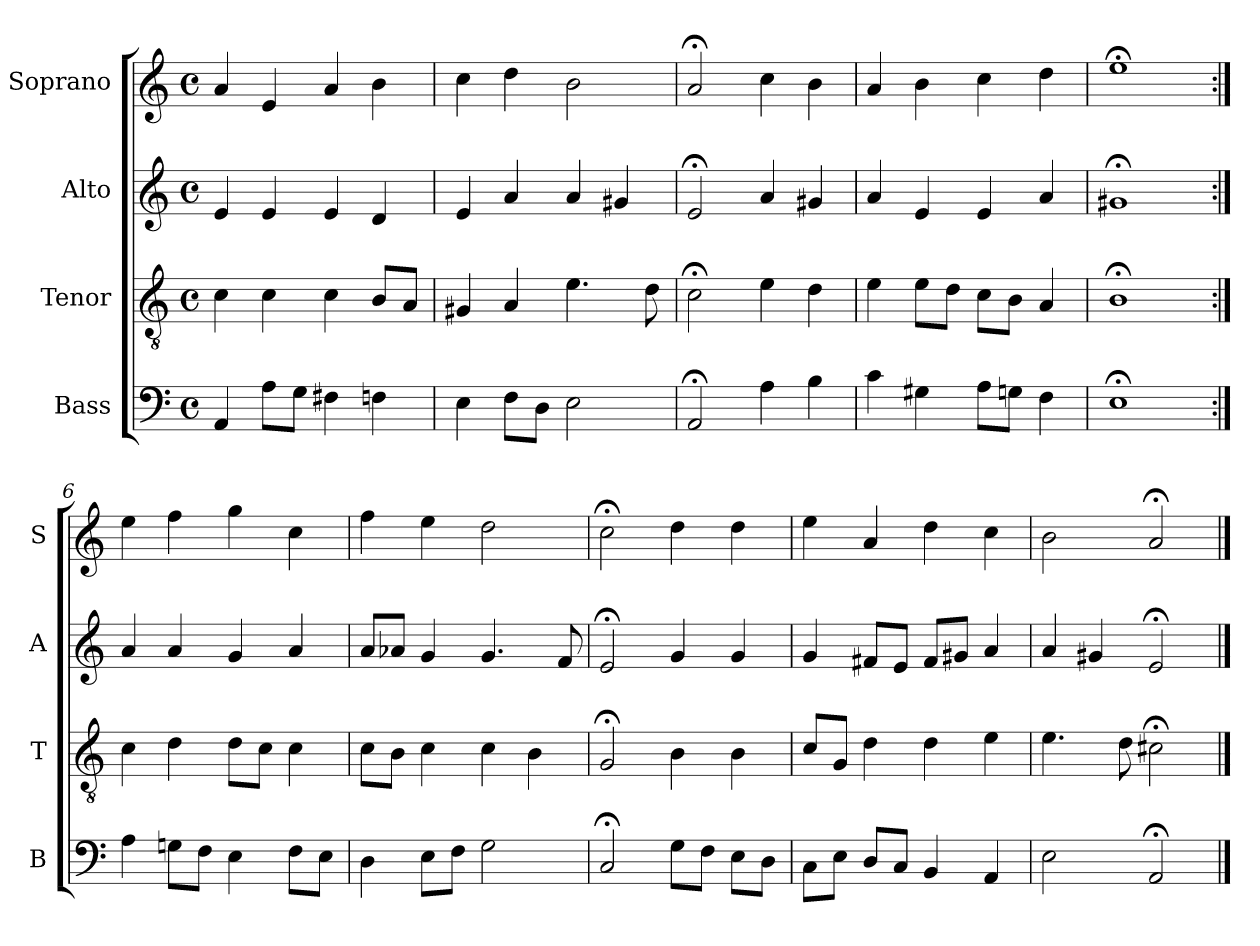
**kern	**kern	**kern	**kern
*part4	*part3	*part2	*part1
*staff4	*staff3	*staff2	*staff1
*I"Bass	*I"Tenor	*I"Alto	*I"Soprano
*I'B	*I'T	*I'A	*I'S
*clefF4	*clefGv2	*clefG2	*clefG2
*k[]	*k[]	*k[]	*k[]
*a:	*a:	*a:	*a:
*M4/4	*M4/4	*M4/4	*M4/4
*met(c)	*met(c)	*met(c)	*met(c)
*MM100	*MM100	*MM100	*MM100
=1	=1	=1	=1
4AA	4c	4e	4a
8AL	4c	4e	4e
8GJ	.	.	.
4F#X	4c	4e	4a
4Fn	8BL	4d	4b
.	8AJ	.	.
=2	=2	=2	=2
4E	4G#X	4e	4cc
8FL	4A	4a	4dd
8DJ	.	.	.
2E	4.e	4a	2b
.	.	4g#X	.
.	8d	.	.
=3	=3	=3	=3
2AA;<	2c;<	2e;<	2a;<
4A	4e	4a	4cc
4B	4d	4g#X	4b
=4	=4	=4	=4
4c	4e	4a	4a
4G#X	8eL	4e	4b
.	8dJ	.	.
8AL	8cL	4e	4cc
8GnJ	8BJ	.	.
4F	4A	4a	4dd
=5	=5	=5	=5
1E;<	1B;<	1g#X;<	1ee;<
=6:|!	=6:|!	=6:|!	=6:|!
4A	4c	4a	4ee
8GnL	4d	4a	4ff
8FJ	.	.	.
4E	8dL	4g	4gg
.	8cJ	.	.
8FL	4c	4a	4cc
8EJ	.	.	.
=7	=7	=7	=7
4D	8cL	8aL	4ff
.	8BJ	8a-XJ	.
8EL	4c	4g	4ee
8FJ	.	.	.
2G	4c	4.g	2dd
.	4B	.	.
.	.	8f	.
=8	=8	=8	=8
2C;<	2G;<	2e;<i	2cc;<i
8GL	4B	4gi	4ddi
8FJ	.	.	.
8EL	4B	4g	4dd
8DJ	.	.	.
=9	=9	=9	=9
8CL	8cL	4g	4ee
8EJ	8GJ	.	.
8DL	4d	8f#XL	4a
8CJ	.	8eJ	.
4BB	4d	8f#L	4dd
.	.	8g#XJ	.
4AA	4e	4a	4cc
=10	=10	=10	=10
2E	4.e	4a	2b
.	.	4g#X	.
.	8d	.	.
2AA;<	2c#X;<	2e;<	2a;<
==	==	==	==
*-	*-	*-	*-
